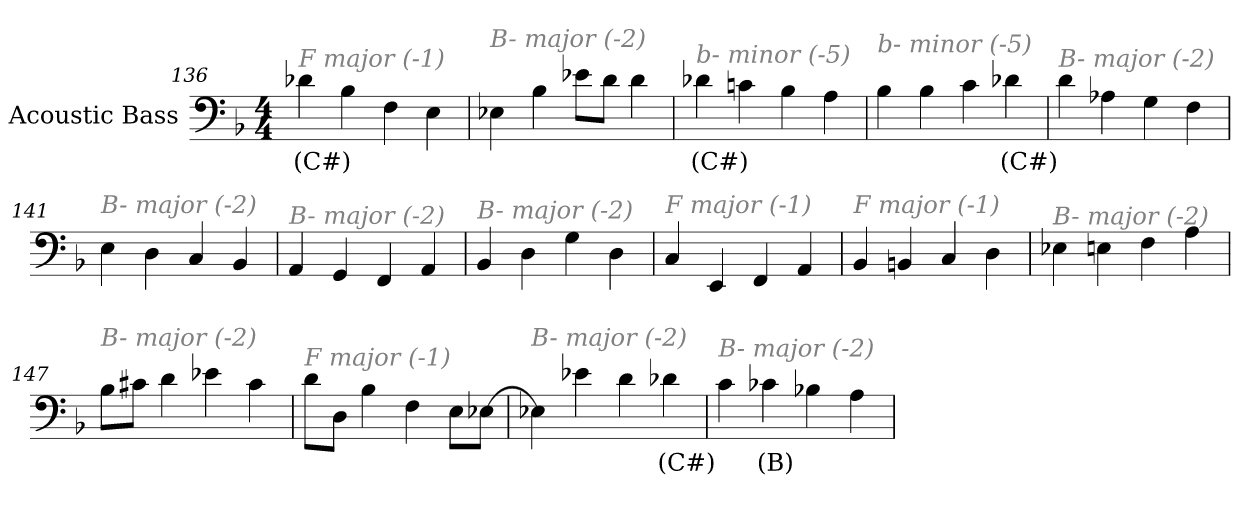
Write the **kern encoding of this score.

**kern	**text
*part1	*part1
*staff1	*staff1
*I"Acoustic Bass	*
*clefF4	*
*ITrd7c12	*
*k[b-]	*
*F:	*
*M4/4	*
=136	=136
!LO:TX:i:color=#808080:t=F major (-1)	!
4D-Xi	(C#)
4BB-	.
4FF	.
4EE	.
=137	=137
!LO:TX:i:color=#808080:t=B- major (-2)	!
4EE-X	.
4BB-	.
8E-XL	.
8DJ	.
4D	.
=138	=138
!LO:TX:i:color=#808080:t=b- minor (-5)	!
4D-Xi	(C#)
4Cn	.
4BB-	.
4AA	.
=139	=139
!LO:TX:i:color=#808080:t=b- minor (-5)	!
4BB-	.
4BB-	.
4C	.
4D-Xi	(C#)
=140	=140
!LO:TX:i:color=#808080:t=B- major (-2)	!
4D	.
4AA-X	.
4GG	.
4FF	.
=141	=141
!LO:TX:i:color=#808080:t=B- major (-2)	!
4EE	.
4DD	.
4CC	.
4BBB-	.
=142	=142
!LO:TX:i:color=#808080:t=B- major (-2)	!
4AAA	.
4GGG	.
4FFF	.
4AAA	.
=143	=143
!LO:TX:i:color=#808080:t=B- major (-2)	!
4BBB-	.
4DD	.
4GG	.
4DD	.
=144	=144
!LO:TX:i:color=#808080:t=F major (-1)	!
4CC	.
4EEE	.
4FFF	.
4AAA	.
=145	=145
!LO:TX:i:color=#808080:t=F major (-1)	!
4BBB-	.
4BBBn	.
4CC	.
4DD	.
=146	=146
!LO:TX:i:color=#808080:t=B- major (-2)	!
4EE-X	.
4EEn	.
4FF	.
4AA	.
=147	=147
!LO:TX:i:color=#808080:t=B- major (-2)	!
8BB-L	.
8C#XJ	.
4D	.
4E-X	.
4C#	.
=148	=148
!LO:TX:i:color=#808080:t=F major (-1)	!
8DL	.
8DDJ	.
4BB-	.
4FF	.
8EEL	.
[8EE-XJ	.
=149	=149
!LO:TX:i:color=#808080:t=B- major (-2)	!
4EE-X]	.
4E-X	.
4D	.
4D-Xi	(C#)
=150	=150
!LO:TX:i:color=#808080:t=B- major (-2)	!
4C	.
4C-Xi	(B)
4BB-X	.
4AA	.
=	=
*-	*-
